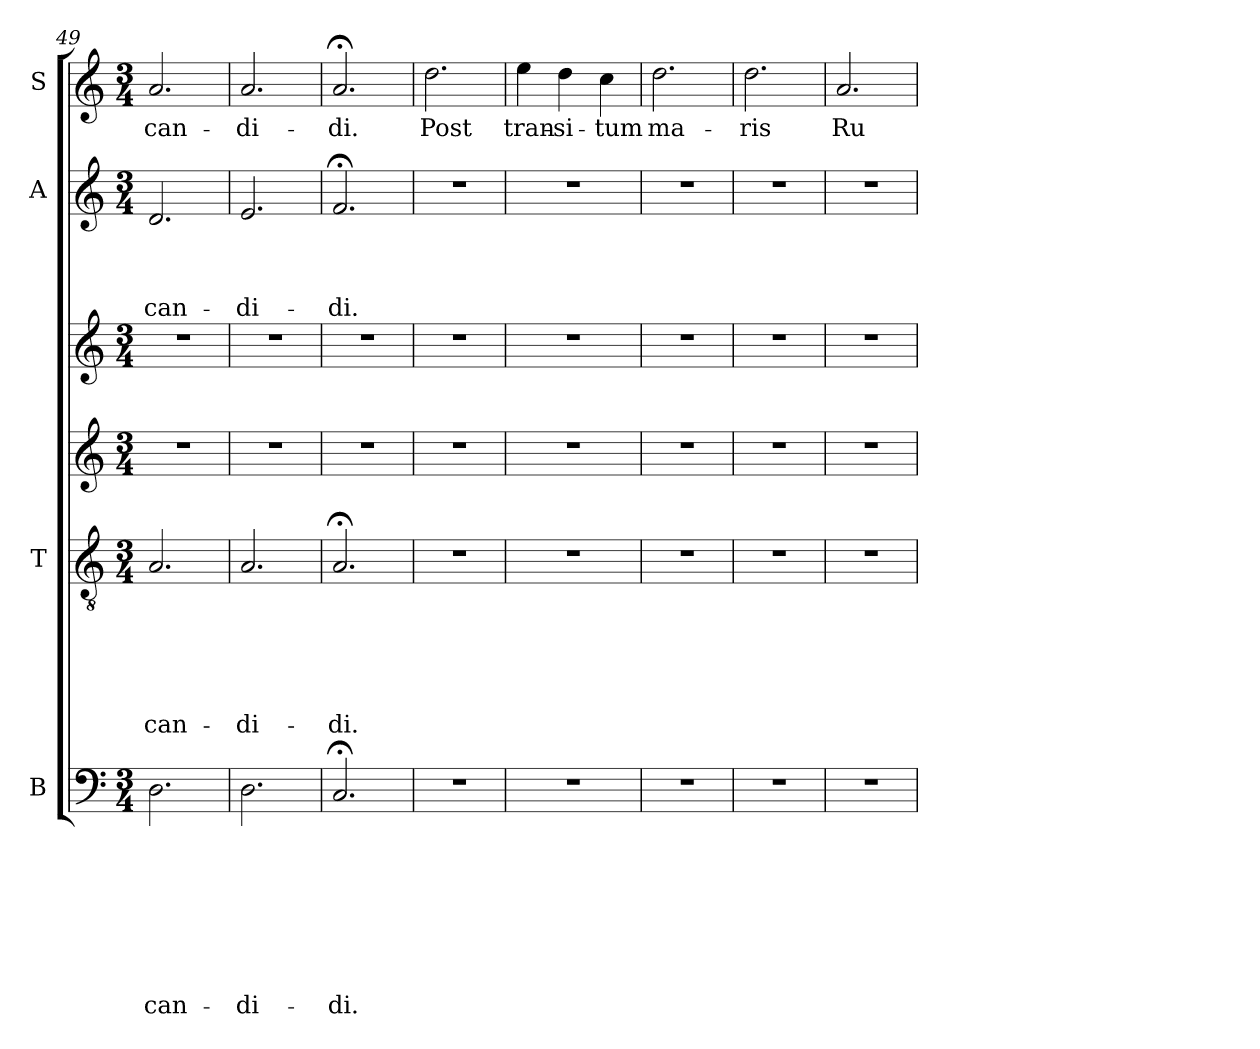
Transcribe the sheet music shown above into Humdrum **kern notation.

**kern	**text	**text	**text	**text	**text	**text	**text	**text	**kern	**text	**text	**text	**text	**text	**text	**kern	**kern	**kern	**text	**text	**text	**text	**kern	**text
*part6	*part6	*part6	*part6	*part6	*part6	*part6	*part6	*part6	*part5	*part5	*part5	*part5	*part5	*part5	*part5	*part4	*part3	*part2	*part2	*part2	*part2	*part2	*part1	*part1
*staff6	*staff6	*staff6	*staff6	*staff6	*staff6	*staff6	*staff6	*staff6	*staff5	*staff5	*staff5	*staff5	*staff5	*staff5	*staff5	*staff4	*staff3	*staff2	*staff2	*staff2	*staff2	*staff2	*staff1	*staff1
*I"B	*	*	*	*	*	*	*	*	*I"T	*	*	*	*	*	*	*	*	*I"A	*	*	*	*	*I"S	*
*I'B	*	*	*	*	*	*	*	*	*I'T	*	*	*	*	*	*	*	*	*I'A	*	*	*	*	*I'S	*
*clefF4	*	*	*	*	*	*	*	*	*clefGv2	*	*	*	*	*	*	*clefG2	*clefG2	*clefG2	*	*	*	*	*clefG2	*
*k[]	*	*	*	*	*	*	*	*	*k[]	*	*	*	*	*	*	*k[]	*k[]	*k[]	*	*	*	*	*k[]	*
*C:	*	*	*	*	*	*	*	*	*C:	*	*	*	*	*	*	*C:	*C:	*C:	*	*	*	*	*C:	*
*M3/4	*	*	*	*	*	*	*	*	*M3/4	*	*	*	*	*	*	*M3/4	*M3/4	*M3/4	*	*	*	*	*M3/4	*
=49	=49	=49	=49	=49	=49	=49	=49	=49	=49	=49	=49	=49	=49	=49	=49	=49	=49	=49	=49	=49	=49	=49	=49	=49
!	!	!	!	!	!	!	!	!LO:LY:b	!	!	!	!	!	!	!LO:LY:b	!	!	!	!	!	!	!LO:LY:b	!	!LO:LY:b
2.D\	.	.	.	.	.	.	.	can-	2.A/	.	.	.	.	.	can-	2.r	2.r	2.d/	.	.	.	can-	2.a/	can-
=50	=50	=50	=50	=50	=50	=50	=50	=50	=50	=50	=50	=50	=50	=50	=50	=50	=50	=50	=50	=50	=50	=50	=50	=50
!	!	!	!	!	!	!	!	!LO:LY:b	!	!	!	!	!	!	!LO:LY:b	!	!	!	!	!	!	!LO:LY:b	!	!LO:LY:b
2.D\	.	.	.	.	.	.	.	-di-	2.A/	.	.	.	.	.	-di-	2.r	2.r	2.e/	.	.	.	-di-	2.a/	-di-
=51	=51	=51	=51	=51	=51	=51	=51	=51	=51	=51	=51	=51	=51	=51	=51	=51	=51	=51	=51	=51	=51	=51	=51	=51
!	!	!	!	!	!	!	!	!LO:LY:b	!	!	!	!	!	!	!LO:LY:b	!	!	!	!	!	!	!LO:LY:b	!	!LO:LY:b
2.C;/	.	.	.	.	.	.	.	-di.	2.A;/	.	.	.	.	.	-di.	2.r	2.r	2.f;/	.	.	.	-di.	2.a;/	-di.
!!LO:LB:g=z
=52	=52	=52	=52	=52	=52	=52	=52	=52	=52	=52	=52	=52	=52	=52	=52	=52	=52	=52	=52	=52	=52	=52	=52	=52
!LO:N:vis=1	!	!	!	!	!	!	!	!	!LO:N:vis=1	!	!	!	!	!	!	!	!	!LO:N:vis=1	!	!	!	!	!	!LO:LY:b
2.r	.	.	.	.	.	.	.	.	2.r	.	.	.	.	.	.	2.r	2.r	2.r	.	.	.	.	2.dd\	Post
=53	=53	=53	=53	=53	=53	=53	=53	=53	=53	=53	=53	=53	=53	=53	=53	=53	=53	=53	=53	=53	=53	=53	=53	=53
!LO:N:vis=1	!	!	!	!	!	!	!	!	!LO:N:vis=1	!	!	!	!	!	!	!	!	!LO:N:vis=1	!	!	!	!	!	!LO:LY:b
2.r	.	.	.	.	.	.	.	.	2.r	.	.	.	.	.	.	2.r	2.r	2.r	.	.	.	.	4ee\	tran-
!	!	!	!	!	!	!	!	!	!	!	!	!	!	!	!	!	!	!	!	!	!	!	!	!LO:LY:b
.	.	.	.	.	.	.	.	.	.	.	.	.	.	.	.	.	.	.	.	.	.	.	4dd\	-si-
!	!	!	!	!	!	!	!	!	!	!	!	!	!	!	!	!	!	!	!	!	!	!	!	!LO:LY:b
.	.	.	.	.	.	.	.	.	.	.	.	.	.	.	.	.	.	.	.	.	.	.	4cc\	-tum
=54	=54	=54	=54	=54	=54	=54	=54	=54	=54	=54	=54	=54	=54	=54	=54	=54	=54	=54	=54	=54	=54	=54	=54	=54
!LO:N:vis=1	!	!	!	!	!	!	!	!	!LO:N:vis=1	!	!	!	!	!	!	!	!	!LO:N:vis=1	!	!	!	!	!	!LO:LY:b
2.r	.	.	.	.	.	.	.	.	2.r	.	.	.	.	.	.	2.r	2.r	2.r	.	.	.	.	2.dd\	ma-
=55	=55	=55	=55	=55	=55	=55	=55	=55	=55	=55	=55	=55	=55	=55	=55	=55	=55	=55	=55	=55	=55	=55	=55	=55
!LO:N:vis=1	!	!	!	!	!	!	!	!	!LO:N:vis=1	!	!	!	!	!	!	!	!	!LO:N:vis=1	!	!	!	!	!	!LO:LY:b
2.r	.	.	.	.	.	.	.	.	2.r	.	.	.	.	.	.	2.r	2.r	2.r	.	.	.	.	2.dd\	-ris
=56	=56	=56	=56	=56	=56	=56	=56	=56	=56	=56	=56	=56	=56	=56	=56	=56	=56	=56	=56	=56	=56	=56	=56	=56
!LO:N:vis=1	!	!	!	!	!	!	!	!	!LO:N:vis=1	!	!	!	!	!	!	!	!	!LO:N:vis=1	!	!	!	!	!	!LO:LY:b
2.r	.	.	.	.	.	.	.	.	2.r	.	.	.	.	.	.	2.r	2.r	2.r	.	.	.	.	2.a/	Ru-
=	=	=	=	=	=	=	=	=	=	=	=	=	=	=	=	=	=	=	=	=	=	=	=	=
*-	*-	*-	*-	*-	*-	*-	*-	*-	*-	*-	*-	*-	*-	*-	*-	*-	*-	*-	*-	*-	*-	*-	*-	*-
